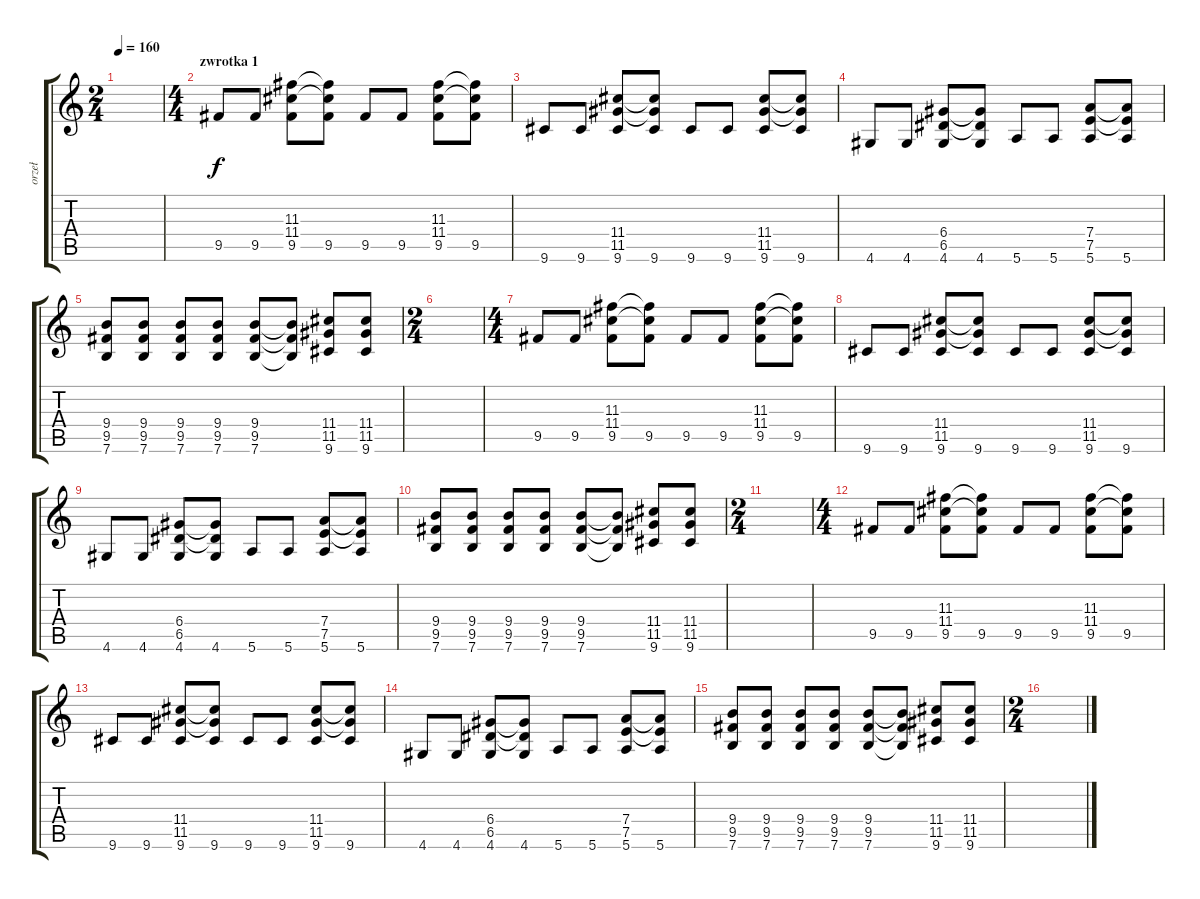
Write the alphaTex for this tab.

\track ("orzeł" "orzeł") {instrument overdrivenguitar}
\staff {score tabs}
\tuning (E4 B3 G3 D3 A2 E2) {hide}
\ts (2 4)
\tempo 160
\clef g2
\ks c
|
\ts (4 4)
\section ("" "zwrotka 1")
9.5.8 9.5.8 (11.3 11.4 9.5).8 (11.3{t} 11.4{t} 9.5).8 9.5.8 9.5.8 (11.3 11.4 9.5).8 (11.3{t} 11.4{t} 9.5).8 |
9.6.8 9.6.8 (11.4 11.5 9.6).8 (11.4{t} 11.5{t} 9.6).8 9.6.8 9.6.8 (11.4 11.5 9.6).8 (11.4{t} 11.5{t} 9.6).8 |
4.6.8 4.6.8 (6.4 6.5 4.6).8 (6.4{t} 6.5{t} 4.6).8 5.6.8 5.6.8 (7.4 7.5 5.6).8 (7.4{t} 7.5{t} 5.6).8 |
(9.4 9.5 7.6).8 (9.4 9.5 7.6).8 (9.4 9.5 7.6).8 (9.4 9.5 7.6).8 (9.4 9.5 7.6).8 (9.4{t} 9.5{t} 7.6{t}).8 (11.4 11.5 9.6).8 (11.4 11.5 9.6).8 |
\ts (2 4)
|
\ts (4 4)
9.5.8 9.5.8 (11.3 11.4 9.5).8 (11.3{t} 11.4{t} 9.5).8 9.5.8 9.5.8 (11.3 11.4 9.5).8 (11.3{t} 11.4{t} 9.5).8 |
9.6.8 9.6.8 (11.4 11.5 9.6).8 (11.4{t} 11.5{t} 9.6).8 9.6.8 9.6.8 (11.4 11.5 9.6).8 (11.4{t} 11.5{t} 9.6).8 |
4.6.8 4.6.8 (6.4 6.5 4.6).8 (6.4{t} 6.5{t} 4.6).8 5.6.8 5.6.8 (7.4 7.5 5.6).8 (7.4{t} 7.5{t} 5.6).8 |
(9.4 9.5 7.6).8 (9.4 9.5 7.6).8 (9.4 9.5 7.6).8 (9.4 9.5 7.6).8 (9.4 9.5 7.6).8 (9.4{t} 9.5{t} 7.6{t}).8 (11.4 11.5 9.6).8 (11.4 11.5 9.6).8 |
\ts (2 4)
|
\ts (4 4)
9.5.8 9.5.8 (11.3 11.4 9.5).8 (11.3{t} 11.4{t} 9.5).8 9.5.8 9.5.8 (11.3 11.4 9.5).8 (11.3{t} 11.4{t} 9.5).8 |
9.6.8 9.6.8 (11.4 11.5 9.6).8 (11.4{t} 11.5{t} 9.6).8 9.6.8 9.6.8 (11.4 11.5 9.6).8 (11.4{t} 11.5{t} 9.6).8 |
4.6.8 4.6.8 (6.4 6.5 4.6).8 (6.4{t} 6.5{t} 4.6).8 5.6.8 5.6.8 (7.4 7.5 5.6).8 (7.4{t} 7.5{t} 5.6).8 |
(9.4 9.5 7.6).8 (9.4 9.5 7.6).8 (9.4 9.5 7.6).8 (9.4 9.5 7.6).8 (9.4 9.5 7.6).8 (9.4{t} 9.5{t} 7.6{t}).8 (11.4 11.5 9.6).8 (11.4 11.5 9.6).8 |
\ts (2 4)
